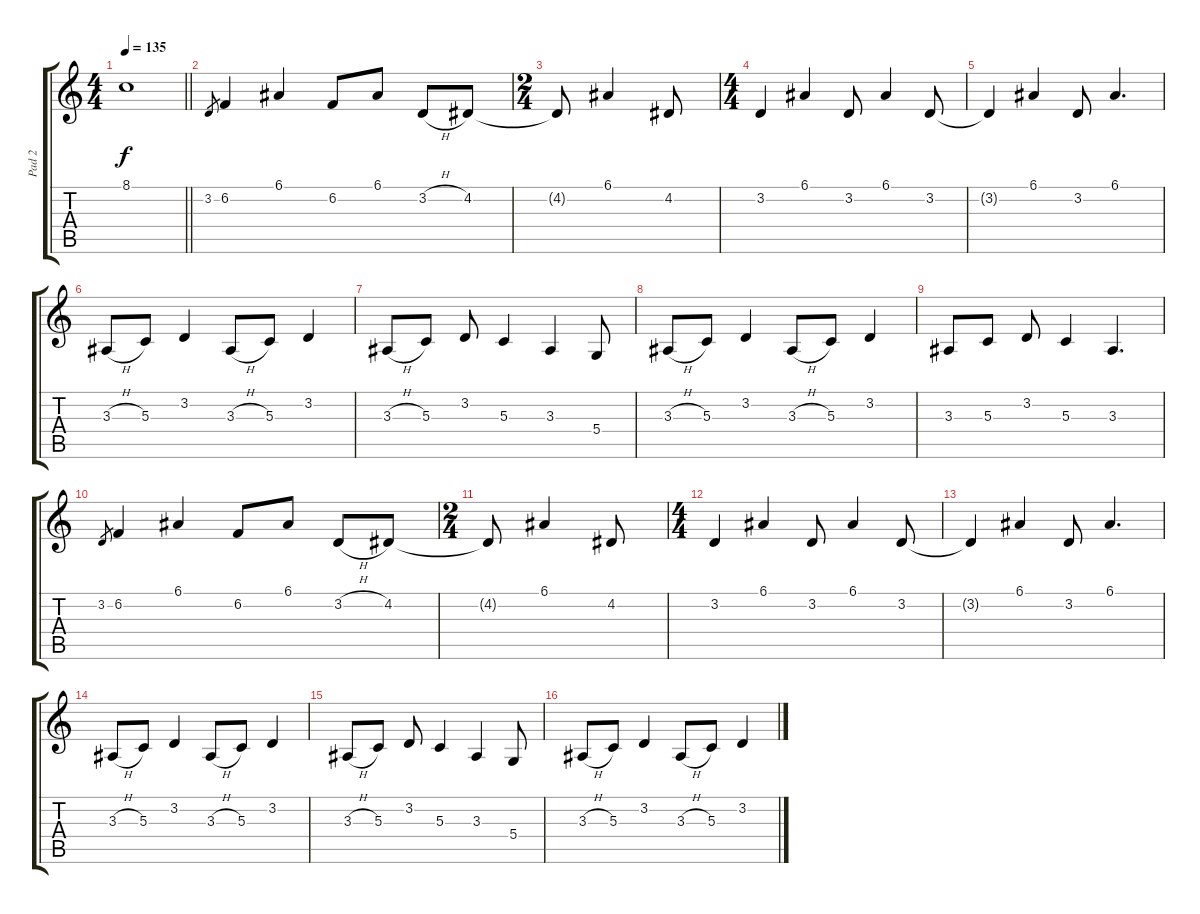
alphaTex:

\track ("Pad 2" "Pad 2") {instrument pad4choir}
\staff {score tabs}
\tuning (E4 B3 G3 D3 A2 E2) {hide}
\ts (4 4)
\tempo 135
\clef g2
\barLineRight lightlight
\ks c
8.1.1{dy f} |
\section ("" "")
3.2.8{gr} 6.2.4{volume 14 instrument overdrivenguitar} 6.1.4 6.2.8 6.1.8 3.2{h}.8 4.2.8 |
\ts (2 4)
4.2{t}.8 6.1.4 4.2.8 |
\ts (4 4)
3.2.4 6.1.4 3.2.8 6.1.4 3.2.8 |
3.2{t}.4 6.1.4 3.2.8 6.1.4{d} |
3.3{h}.8 5.3.8 3.2.4 3.3{h}.8 5.3.8 3.2.4 |
3.3{h}.8 5.3.8 3.2.8 5.3.4 3.3.4 5.4.8 |
3.3{h}.8 5.3.8 3.2.4 3.3{h}.8 5.3.8 3.2.4 |
3.3.8 5.3.8 3.2.8 5.3.4 3.3.4{d} |
3.2.8{gr} 6.2.4 6.1.4 6.2.8 6.1.8 3.2{h}.8 4.2.8 |
\ts (2 4)
4.2{t}.8 6.1.4 4.2.8 |
\ts (4 4)
3.2.4 6.1.4 3.2.8 6.1.4 3.2.8 |
3.2{t}.4 6.1.4 3.2.8 6.1.4{d} |
3.3{h}.8 5.3.8 3.2.4 3.3{h}.8 5.3.8 3.2.4 |
3.3{h}.8 5.3.8 3.2.8 5.3.4 3.3.4 5.4.8 |
3.3{h}.8 5.3.8 3.2.4 3.3{h}.8 5.3.8 3.2.4
